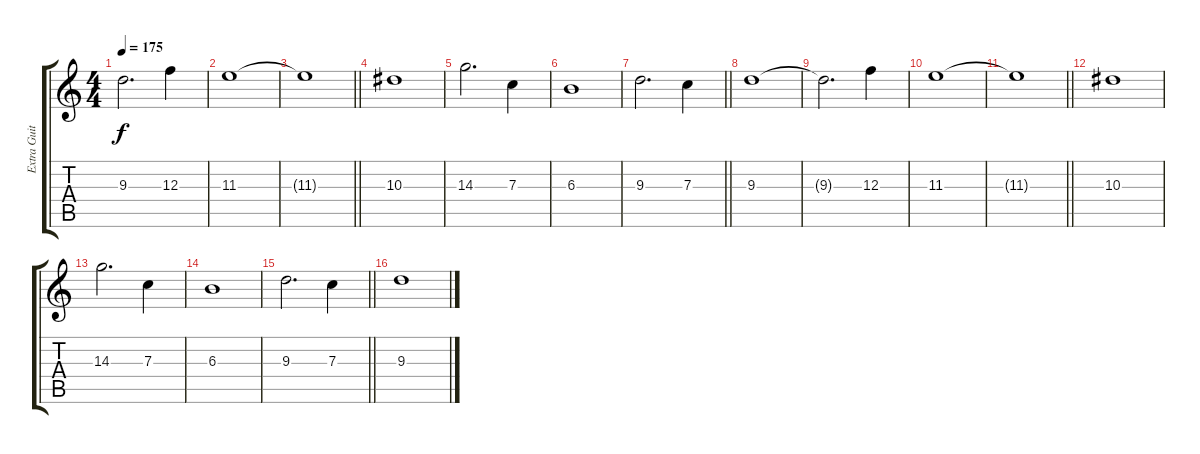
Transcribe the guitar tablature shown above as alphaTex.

\track ("Extra Guitar" "Extra Guit") {instrument overdrivenguitar}
\staff {score tabs}
\tuning (D4 A3 F3 C3 G2 C2) {hide}
\ts (4 4)
\tempo 175
\clef g2
\ks c
9.3{t}.2{d dy f} 12.3.4 |
11.3.1 |
\barLineRight lightlight
11.3{t}.1 |
10.3.1{instrument stringensemble1} |
14.3.2{d} 7.3.4 |
6.3.1 |
\barLineRight lightlight
9.3.2{d} 7.3.4 |
9.3.1 |
9.3{t}.2{d} 12.3.4 |
11.3.1 |
\barLineRight lightlight
11.3{t}.1 |
10.3.1{instrument stringensemble1} |
14.3.2{d} 7.3.4 |
6.3.1 |
\barLineRight lightlight
9.3.2{d} 7.3.4 |
9.3.1
